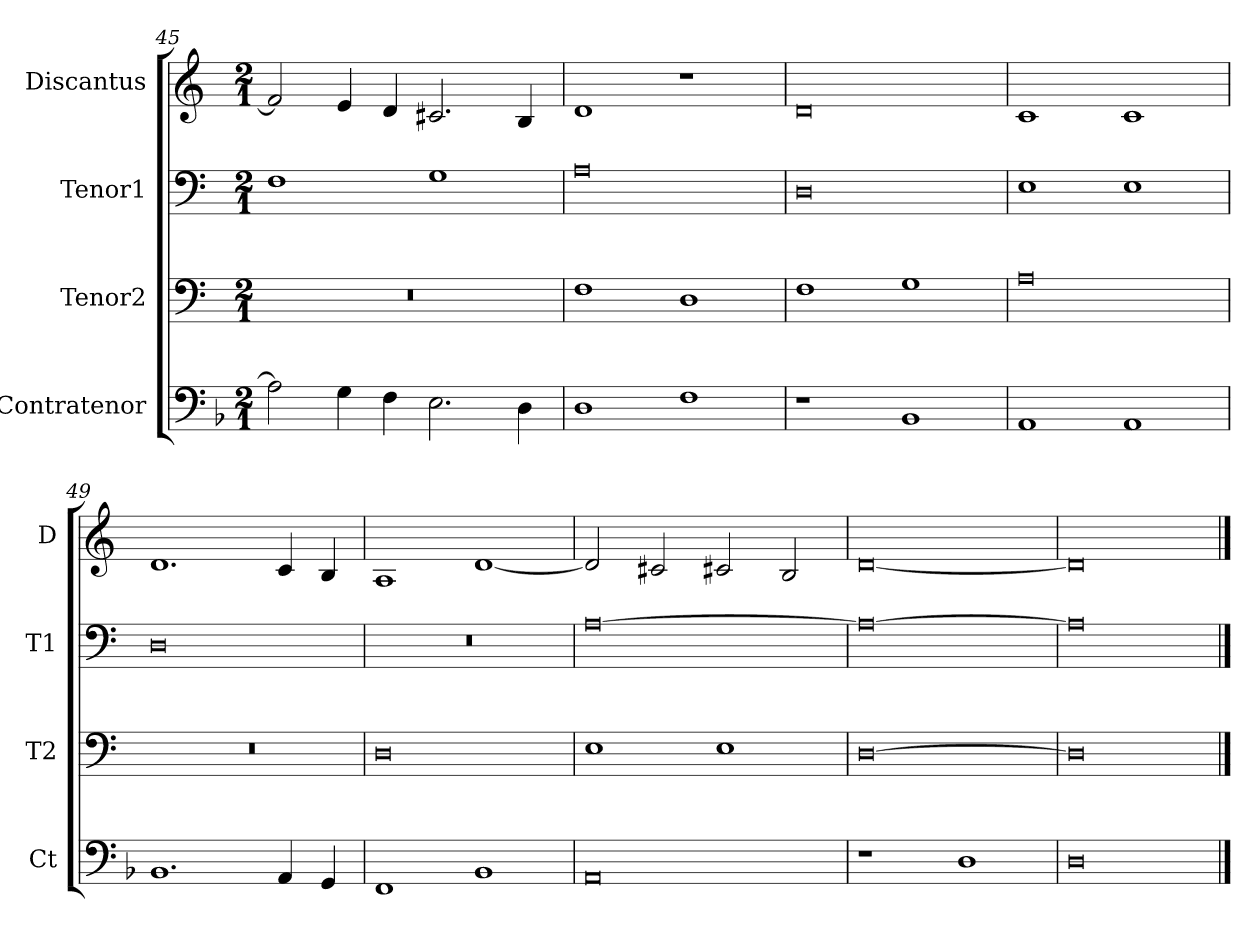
**kern	**kern	**kern	**kern
*part4	*part3	*part2	*part1
*staff4	*staff3	*staff2	*staff1
*I"Contratenor	*I"Tenor2	*I"Tenor1	*I"Discantus
*I'Ct	*I'T2	*I'T1	*I'D
*clefF4	*clefF4	*clefF4	*clefG2
*k[b-]	*k[]	*k[]	*k[]
*M2/1	*M2/1	*M2/1	*M2/1
=45	=45	=45	=45
2A]	0r	1F	2f]
4G	.	.	4e
4F	.	.	4d
2.E	.	1G	2.c#X
4D	.	.	4B
=46	=46	=46	=46
1D	1F	0A	1d
1F	1D	.	1r
=47	=47	=47	=47
1r	1F	0D	0d
1BB-	1G	.	.
=48	=48	=48	=48
1AA	0A	1E	1c
1AA	.	1E	1c
=49	=49	=49	=49
1.BB-	0r	0D	1.d
4AA	.	.	4c
4GG	.	.	4B
=50	=50	=50	=50
1FF	0D	0r	1A
1BB-	.	.	[1d
=51	=51	=51	=51
0AA	1E	[0A	2d]
.	.	.	2c#X
.	1E	.	2c#X
.	.	.	2B
=52	=52	=52	=52
1r	[0D	0A_	[0d
1D	.	.	.
=53	=53	=53	=53
0D	0D]	0A]	0d]
==	==	==	==
*-	*-	*-	*-
